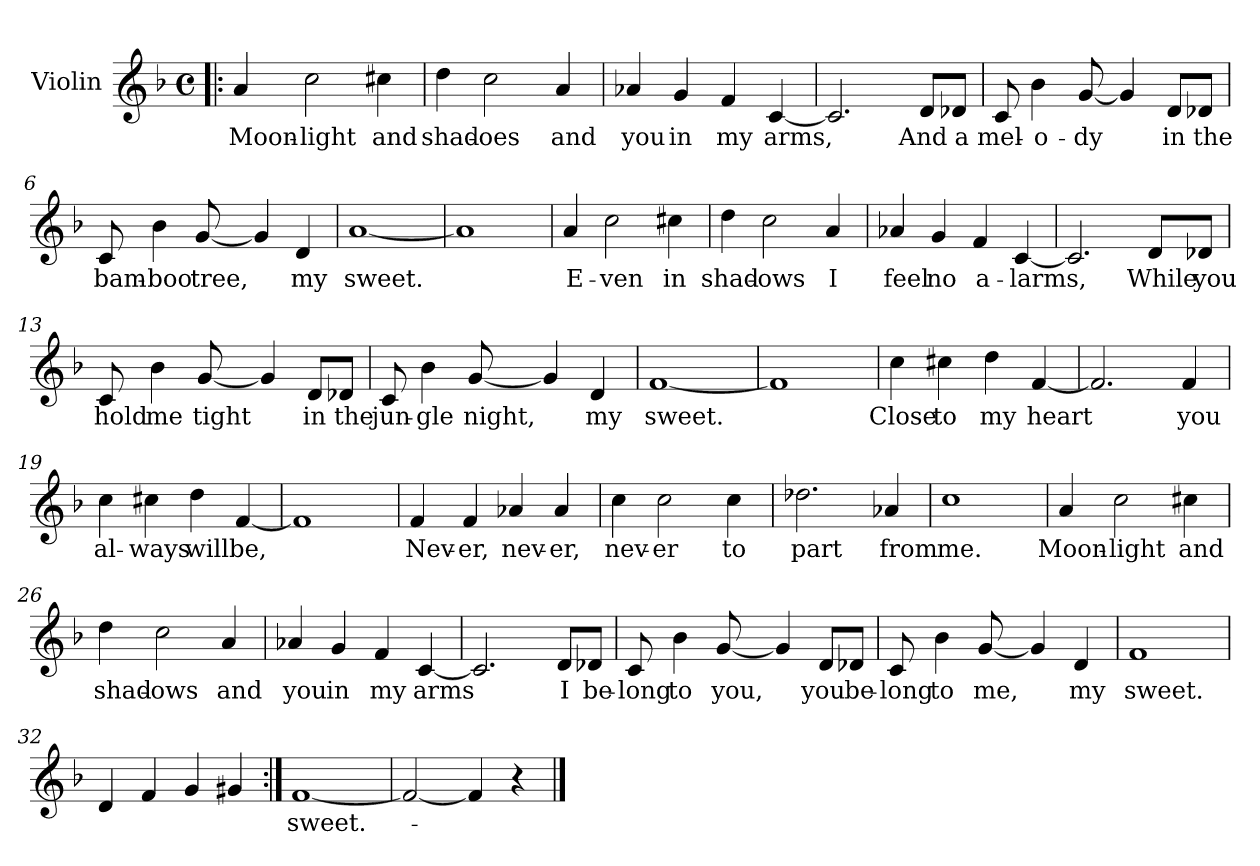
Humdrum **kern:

**kern	**text
*part1	*part1
*staff1	*staff1
*I"Violin	*
*I'Vln	*
*clefG2	*
*k[b-]	*
*F:	*
*M4/4	*
*met(c)	*
=1!|:	=1!|:
4a/	Moon-
2cc\	-light
4cc#X\	and
=2	=2
4dd\	shad-
2cc\	-oes
4a/	and
=3	=3
4a-X/	you
4g/	in
4f/	my
[4c/	arms,
=4	=4
2.c/]	.
8d/L	And
8d-X/J	a
!!LO:LB:g=z
=5	=5
8c/	mel-
4b-\	-o-
[8g/	-dy
4g/]	.
8d/L	in
8d-X/J	the
=6	=6
8c/	bam-
4b-\	-boo
[8g/	tree,
4g/]	.
4d/	my
=7	=7
[1a	sweet.
=8	=8
1a]	.
!!LO:LB:g=z
=9	=9
4a/	E-
2cc\	-ven
4cc#X\	in
=10	=10
4dd\	shad-
2cc\	-ows
4a/	I
=11	=11
4a-X/	feel
4g/	no
4f/	a-
[4c/	-larms,
=12	=12
2.c/]	.
8d/L	While
8d-X/J	you
!!LO:LB:g=z
=13	=13
8c/	hold
4b-\	me
[8g/	tight
4g/]	.
8d/L	in
8d-X/J	the
=14	=14
8c/	jun-
4b-\	-gle
[8g/	night,
4g/]	.
4d/	my
=15	=15
[1f	sweet.
=16	=16
1f]	.
!!LO:LB:g=z
=17	=17
4cc\	Close
4cc#X\	to
4dd\	my
[4f/	heart
=18	=18
2.f/]	.
4f/	you
=19	=19
4cc\	al-
4cc#X\	-ways
4dd\	will
[4f/	be,
=20	=20
1f]	.
!!LO:LB:g=z
=21	=21
4f/	Nev-
4f/	-er,
4a-X/	nev-
4a-/	-er,
=22	=22
4cc\	nev-
2cc\	-er
4cc\	to
=23	=23
2.dd-X\	part
4a-X/	from
=24	=24
1cc	me.
=25	=25
4a/	Moon-
2cc\	-light
4cc#X\	and
!!LO:LB:g=z
=26	=26
4dd\	shad-
2cc\	-ows
4a/	and
=27	=27
4a-X/	you
4g/	in
4f/	my
[4c/	arms
=28	=28
2.c/]	.
8d/L	I
8d-X/J	be-
=29	=29
8c/	-long
4b-\	to
[8g/	you,
4g/]	.
8d/L	you
8d-X/J	be-
!!LO:LB:g=z
=30	=30
8c/	-long
4b-\	to
[8g/	me,
4g/]	.
4d/	my
=31	=31
1f	sweet.
=32	=32
4d/	.
4f/	.
4g/	.
4g#X/	.
=33:|!	=33:|!
[1f	sweet.-
=34	=34
2f/_	.
4f/]	.
4r	.
==	==
*-	*-
